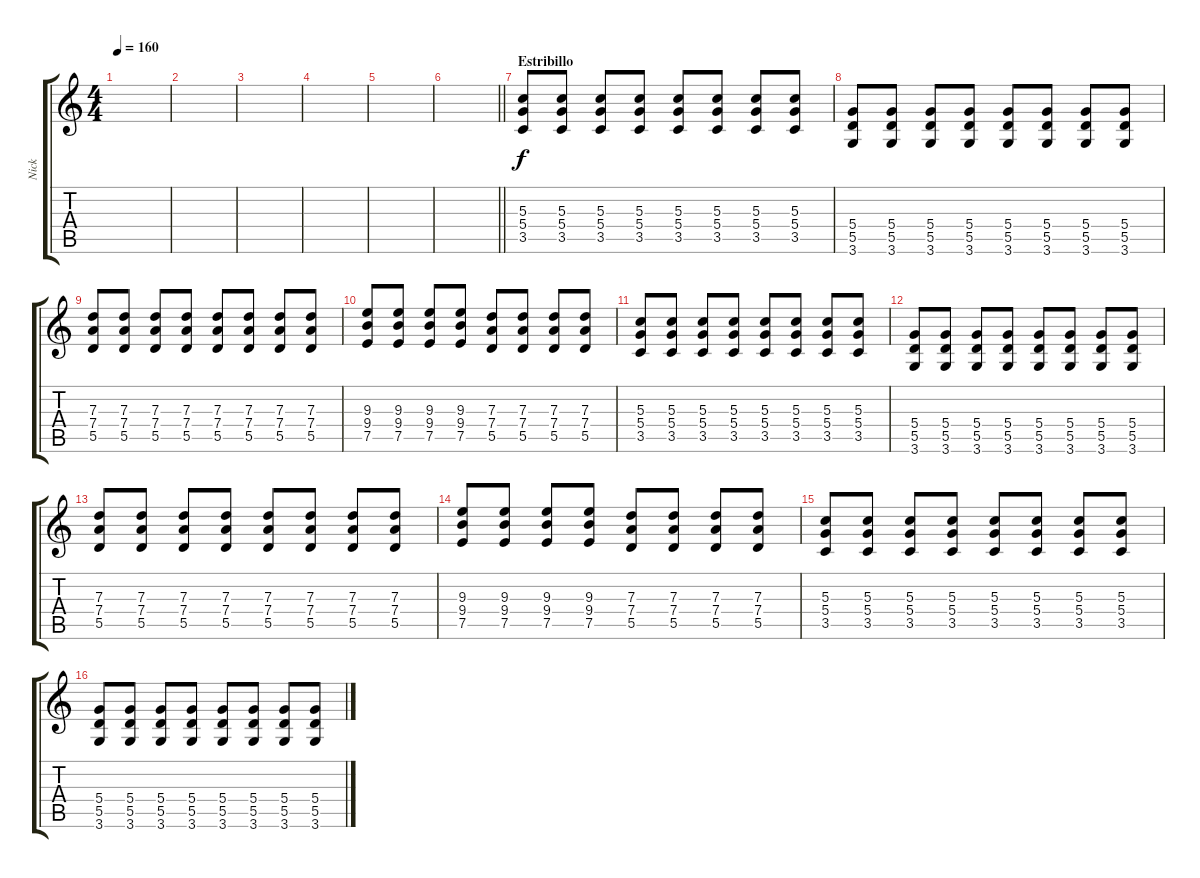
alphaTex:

\track ("Nick" "Nick") {instrument overdrivenguitar}
\staff {score tabs}
\tuning (E4 B3 G3 D3 A2 E2) {hide}
\ts (4 4)
\tempo 160
\clef g2
\ks c
|
|
|
|
|
\barLineRight lightlight
|
\section ("" "Estribillo")
(5.3 5.4 3.5).8 (5.3 5.4 3.5).8 (5.3 5.4 3.5).8 (5.3 5.4 3.5).8 (5.3 5.4 3.5).8 (5.3 5.4 3.5).8 (5.3 5.4 3.5).8 (5.3 5.4 3.5).8 |
(5.4 5.5 3.6).8 (5.4 5.5 3.6).8 (5.4 5.5 3.6).8 (5.4 5.5 3.6).8 (5.4 5.5 3.6).8 (5.4 5.5 3.6).8 (5.4 5.5 3.6).8 (5.4 5.5 3.6).8 |
(7.3 7.4 5.5).8 (7.3 7.4 5.5).8 (7.3 7.4 5.5).8 (7.3 7.4 5.5).8 (7.3 7.4 5.5).8 (7.3 7.4 5.5).8 (7.3 7.4 5.5).8 (7.3 7.4 5.5).8 |
(9.3 9.4 7.5).8 (9.3 9.4 7.5).8 (9.3 9.4 7.5).8 (9.3 9.4 7.5).8 (7.3 7.4 5.5).8 (7.3 7.4 5.5).8 (7.3 7.4 5.5).8 (7.3 7.4 5.5).8 |
(5.3 5.4 3.5).8 (5.3 5.4 3.5).8 (5.3 5.4 3.5).8 (5.3 5.4 3.5).8 (5.3 5.4 3.5).8 (5.3 5.4 3.5).8 (5.3 5.4 3.5).8 (5.3 5.4 3.5).8 |
(5.4 5.5 3.6).8 (5.4 5.5 3.6).8 (5.4 5.5 3.6).8 (5.4 5.5 3.6).8 (5.4 5.5 3.6).8 (5.4 5.5 3.6).8 (5.4 5.5 3.6).8 (5.4 5.5 3.6).8 |
(7.3 7.4 5.5).8 (7.3 7.4 5.5).8 (7.3 7.4 5.5).8 (7.3 7.4 5.5).8 (7.3 7.4 5.5).8 (7.3 7.4 5.5).8 (7.3 7.4 5.5).8 (7.3 7.4 5.5).8 |
(9.3 9.4 7.5).8 (9.3 9.4 7.5).8 (9.3 9.4 7.5).8 (9.3 9.4 7.5).8 (7.3 7.4 5.5).8 (7.3 7.4 5.5).8 (7.3 7.4 5.5).8 (7.3 7.4 5.5).8 |
(5.3 5.4 3.5).8 (5.3 5.4 3.5).8 (5.3 5.4 3.5).8 (5.3 5.4 3.5).8 (5.3 5.4 3.5).8 (5.3 5.4 3.5).8 (5.3 5.4 3.5).8 (5.3 5.4 3.5).8 |
(5.4 5.5 3.6).8 (5.4 5.5 3.6).8 (5.4 5.5 3.6).8 (5.4 5.5 3.6).8 (5.4 5.5 3.6).8 (5.4 5.5 3.6).8 (5.4 5.5 3.6).8 (5.4 5.5 3.6).8
